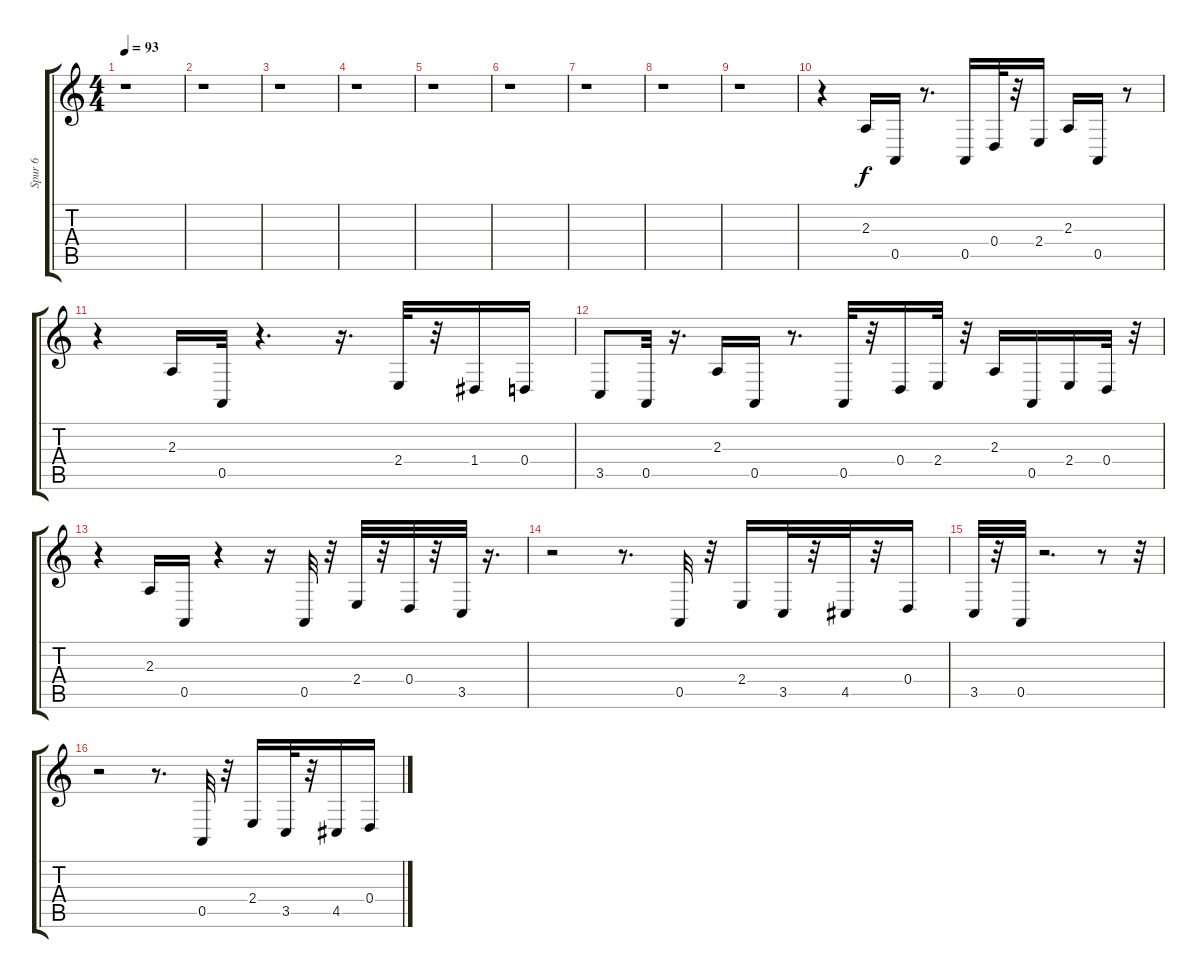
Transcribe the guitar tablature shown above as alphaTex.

\track ("Spur 6" "Spur 6") {instrument harpsichord}
\staff {score tabs}
\tuning (E4 B3 G3 D3 A2 E2) {hide}
\ts (4 4)
\tempo 93
\clef g2
\ks c
r.1{dy f instrument harpsichord} |
r.1 |
r.1 |
r.1 |
r.1 |
r.1 |
r.1 |
r.1 |
r.1 |
r.4 2.3.16{volume 10} 0.5.16 r.8{d} 0.5.16{volume 10} 0.4.32 r.32 2.4.16 2.3.16 0.5.16 r.8 |
r.4 2.3.16 0.5.32 r.4{d} r.16{d} 2.4.32 r.32 1.4.16 0.4.16 |
3.5.8 0.5.32 r.16{d} 2.3.16 0.5.16 r.8{d} 0.5.32 r.32 0.4.16 2.4.32 r.32 2.3.16 0.5.16 2.4.16 0.4.32 r.32 |
r.4 2.3.16 0.5.16 r.4 r.16 0.5.32 r.32 2.4.32 r.32 0.4.32 r.32 3.5.32 r.16{d} |
r.2 r.8{d} 0.5.32 r.32 2.4.16 3.5.32 r.32 4.5.32 r.32 0.4.16 |
3.5.32 r.32 0.5.32 r.2{d} r.8 r.32 |
r.2 r.8{d} 0.5.32 r.32 2.4.16 3.5.32 r.32 4.5.16 0.4.16
